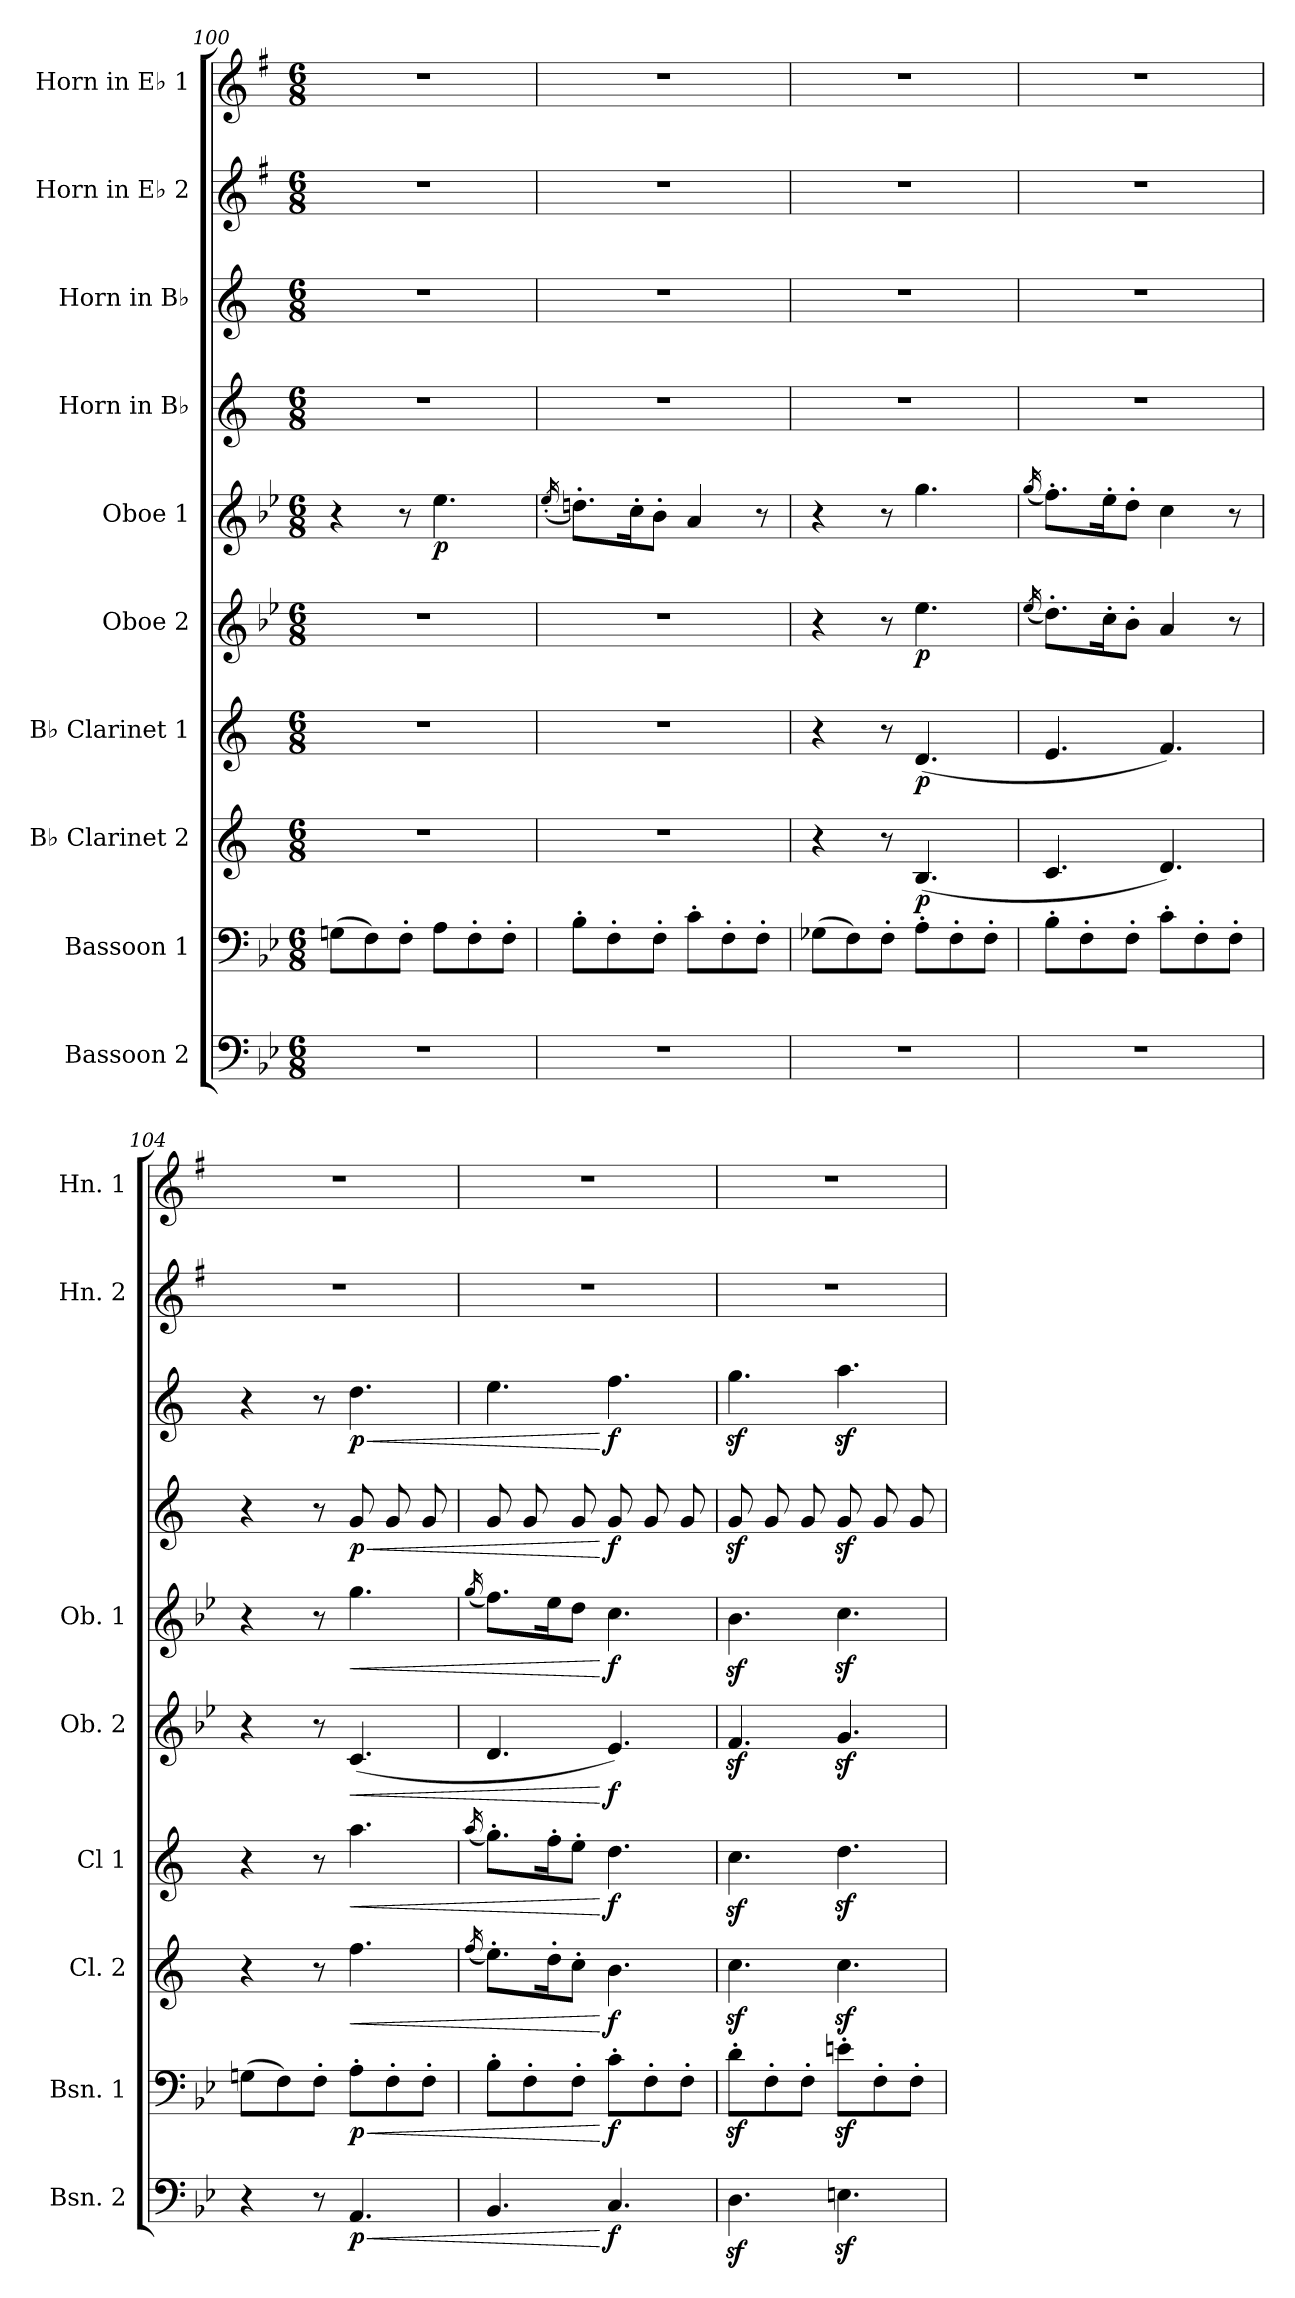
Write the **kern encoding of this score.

**kern	**dynam	**kern	**dynam	**kern	**dynam	**kern	**dynam	**kern	**dynam	**kern	**dynam	**kern	**dynam	**kern	**dynam	**kern	**kern
*part10	*part10	*part9	*part9	*part8	*part8	*part7	*part7	*part6	*part6	*part5	*part5	*part4	*part4	*part3	*part3	*part2	*part1
*staff10	*staff10	*staff9	*staff9	*staff8	*staff8	*staff7	*staff7	*staff6	*staff6	*staff5	*staff5	*staff4	*staff4	*staff3	*staff3	*staff2	*staff1
*I"Bassoon 2	*	*I"Bassoon 1	*	*I"B♭ Clarinet 2	*	*I"B♭ Clarinet 1	*	*I"Oboe 2	*	*I"Oboe 1	*	*I"Horn in B♭	*	*I"Horn in B♭	*	*I"Horn in E♭ 2	*I"Horn in E♭ 1
*I'Bsn. 2	*	*I'Bsn. 1	*	*I'Cl. 2	*	*I'Cl 1	*	*I'Ob. 2	*	*I'Ob. 1	*	*	*	*	*	*I'Hn. 2	*I'Hn. 1
*clefF4	*	*clefF4	*	*clefG2	*	*clefG2	*	*clefG2	*	*clefG2	*	*clefG2	*	*clefG2	*	*clefG2	*clefG2
*	*	*	*	*ITrd1c2	*	*ITrd1c2	*	*	*	*	*	*ITrd1c2	*	*ITrd1c2	*	*ITrd5c9	*ITrd5c9
*k[b-e-]	*	*k[b-e-]	*	*k[b-e-]	*	*k[b-e-]	*	*k[b-e-]	*	*k[b-e-]	*	*k[b-e-]	*	*k[b-e-]	*	*k[b-e-]	*k[b-e-]
*M6/8	*	*M6/8	*	*M6/8	*	*M6/8	*	*M6/8	*	*M6/8	*	*M6/8	*	*M6/8	*	*M6/8	*M6/8
=100	=100	=100	=100	=100	=100	=100	=100	=100	=100	=100	=100	=100	=100	=100	=100	=100	=100
2.r	.	(>8Gn\L	.	2.r	.	2.r	.	2.r	.	4r	.	2.r	.	2.r	.	2.r	2.r
.	.	8F\)	.	.	.	.	.	.	.	.	.	.	.	.	.	.	.
.	.	8F'\J	.	.	.	.	.	.	.	8r	.	.	.	.	.	.	.
!	!	!	!	!	!	!	!	!	!	!	!LO:DY:b	!	!	!	!	!	!
.	.	8A\L	.	.	.	.	.	.	.	4.ee-\	p	.	.	.	.	.	.
.	.	8F'\	.	.	.	.	.	.	.	.	.	.	.	.	.	.	.
.	.	8F'\J	.	.	.	.	.	.	.	.	.	.	.	.	.	.	.
=101	=101	=101	=101	=101	=101	=101	=101	=101	=101	=101	=101	=101	=101	=101	=101	=101	=101
.	.	.	.	.	.	.	.	.	.	(<16qee-'/	.	.	.	.	.	.	.
2.r	.	8B-'\L	.	2.r	.	2.r	.	2.r	.	8.ddn'\L)	.	2.r	.	2.r	.	2.r	2.r
.	.	8F'\	.	.	.	.	.	.	.	.	.	.	.	.	.	.	.
.	.	.	.	.	.	.	.	.	.	16cc'\K	.	.	.	.	.	.	.
.	.	8F'\J	.	.	.	.	.	.	.	8b-'\J	.	.	.	.	.	.	.
.	.	8c'\L	.	.	.	.	.	.	.	4a/	.	.	.	.	.	.	.
.	.	8F'\	.	.	.	.	.	.	.	.	.	.	.	.	.	.	.
.	.	8F'\J	.	.	.	.	.	.	.	8r	.	.	.	.	.	.	.
=102	=102	=102	=102	=102	=102	=102	=102	=102	=102	=102	=102	=102	=102	=102	=102	=102	=102
2.r	.	(>8G-X\L	.	4r	.	4r	.	4r	.	4r	.	2.r	.	2.r	.	2.r	2.r
.	.	8F\)	.	.	.	.	.	.	.	.	.	.	.	.	.	.	.
.	.	8F'\J	.	8r	.	8r	.	8r	.	8r	.	.	.	.	.	.	.
!	!	!	!	!	!LO:DY:b	!	!LO:DY:b	!	!LO:DY:b	!	!	!	!	!	!	!	!
.	.	8A'\L	.	(<4.A/	p	(<4.c/	p	4.ee-\	p	4.gg\	.	.	.	.	.	.	.
.	.	8F'\	.	.	.	.	.	.	.	.	.	.	.	.	.	.	.
.	.	8F'\J	.	.	.	.	.	.	.	.	.	.	.	.	.	.	.
=103	=103	=103	=103	=103	=103	=103	=103	=103	=103	=103	=103	=103	=103	=103	=103	=103	=103
.	.	.	.	.	.	.	.	(<16qee-/	.	(<16qgg/	.	.	.	.	.	.	.
2.r	.	8B-'\L	.	4.B-/	.	4.d/	.	8.dd'\L)	.	8.ff'\L)	.	2.r	.	2.r	.	2.r	2.r
.	.	8F'\	.	.	.	.	.	.	.	.	.	.	.	.	.	.	.
.	.	.	.	.	.	.	.	16cc'\K	.	16ee-'\K	.	.	.	.	.	.	.
.	.	8F'\J	.	.	.	.	.	8b-'\J	.	8dd'\J	.	.	.	.	.	.	.
.	.	8c'\L	.	4.c/)	.	4.e-/)	.	4a/	.	4cc\	.	.	.	.	.	.	.
.	.	8F'\	.	.	.	.	.	.	.	.	.	.	.	.	.	.	.
.	.	8F'\J	.	.	.	.	.	8r	.	8r	.	.	.	.	.	.	.
=104	=104	=104	=104	=104	=104	=104	=104	=104	=104	=104	=104	=104	=104	=104	=104	=104	=104
4r	.	(>8Gn\L	.	4r	.	4r	.	4r	.	4r	.	4r	.	4r	.	2.r	2.r
.	.	8F\)	.	.	.	.	.	.	.	.	.	.	.	.	.	.	.
8r	.	8F'\J	.	8r	.	8r	.	8r	.	8r	.	8r	.	8r	.	.	.
!	!LO:HP:b	!	!LO:HP:b	!	!LO:HP:b	!	!LO:HP:b	!	!LO:HP:b	!	!LO:HP:b	!	!LO:HP:b	!	!LO:HP:b	!	!
!	!LO:DY:n=1:b	!	!LO:DY:n=1:b	!	!	!	!	!	!	!	!	!	!LO:DY:n=1:b	!	!LO:DY:n=1:b	!	!
4.AA/	< p	8A'\L	< p	4.ee-\	<	4.gg\	<	(<4.c/	<	4.gg\	<	8f/	< p	4.cc\	< p	.	.
.	.	8F'\	.	.	.	.	.	.	.	.	.	8f/	.	.	.	.	.
.	.	8F'\J	.	.	.	.	.	.	.	.	.	8f/	.	.	.	.	.
!!LO:PB:g=z
=105	=105	=105	=105	=105	=105	=105	=105	=105	=105	=105	=105	=105	=105	=105	=105	=105	=105
.	.	.	.	(<16qee-/	.	(<16qgg/	.	.	.	(<16qgg/	.	.	.	.	.	.	.
4.BB-/	.	8B-'\L	.	8.dd'\L)	.	8.ff'\L)	.	4.d/	.	8.ff\L)	.	8f/	.	4.dd\	.	2.r	2.r
.	.	8F'\	.	.	.	.	.	.	.	.	.	8f/	.	.	.	.	.
.	.	.	.	16cc'\K	.	16ee-'\K	.	.	.	16ee-\K	.	.	.	.	.	.	.
.	.	8F'\J	.	8b-'\J	.	8dd'\J	.	.	.	8dd\J	.	8f/	.	.	.	.	.
!	!LO:DY:n=1:b	!	!LO:DY:n=1:b	!	!LO:DY:n=1:b	!	!LO:DY:n=1:b	!	!LO:DY:n=1:b	!	!LO:DY:n=1:b	!	!LO:DY:n=1:b	!	!LO:DY:n=1:b	!	!
4.C/	[ f	8c'\L	[ f	4.a\	[ f	4.cc\	[ f	4.e-/)	[ f	4.cc\	[ f	8f/	[ f	4.ee-\	[ f	.	.
.	.	8F'\	.	.	.	.	.	.	.	.	.	8f/	.	.	.	.	.
.	.	8F'\J	.	.	.	.	.	.	.	.	.	8f/	.	.	.	.	.
=106	=106	=106	=106	=106	=106	=106	=106	=106	=106	=106	=106	=106	=106	=106	=106	=106	=106
4.Dz<\	.	8dz<'\L	.	4.b-z<\	.	4.b-z<\	.	4.fz</	.	4.b-z<\	.	8fz</	.	4.ffz<\	.	2.r	2.r
.	.	8F'\	.	.	.	.	.	.	.	.	.	8f/	.	.	.	.	.
.	.	8F'\J	.	.	.	.	.	.	.	.	.	8f/	.	.	.	.	.
4.Enz<\	.	8enz<'\L	.	4.b-z<\	.	4.ccz<\	.	4.gz</	.	4.ccz<\	.	8fz</	.	4.ggz<\	.	.	.
.	.	8F'\	.	.	.	.	.	.	.	.	.	8f/	.	.	.	.	.
.	.	8F'\J	.	.	.	.	.	.	.	.	.	8f/	.	.	.	.	.
=	=	=	=	=	=	=	=	=	=	=	=	=	=	=	=	=	=
*-	*-	*-	*-	*-	*-	*-	*-	*-	*-	*-	*-	*-	*-	*-	*-	*-	*-
